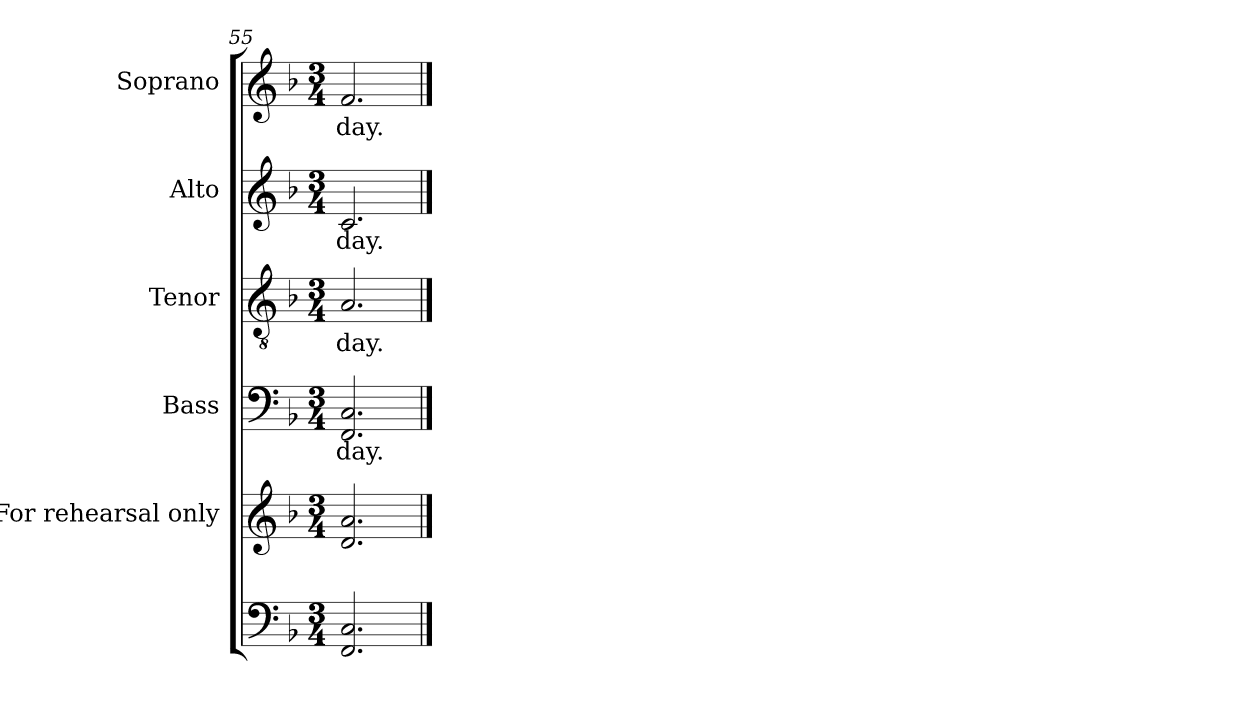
**kern	**kern	**kern	**text	**kern	**text	**kern	**text	**kern	**text
*part6	*part5	*part4	*part4	*part3	*part3	*part2	*part2	*part1	*part1
*staff6	*staff5	*staff4	*staff4	*staff3	*staff3	*staff2	*staff2	*staff1	*staff1
*	*I"For  rehearsal  only	*I"Bass	*	*I"Tenor	*	*I"Alto	*	*I"Soprano	*
*	*	*I'B	*	*I'T	*	*I'A	*	*I'S	*
*clefF4	*clefG2	*clefF4	*	*clefGv2	*	*clefG2	*	*clefG2	*
*	*	*	*	*ITrd7c12	*	*	*	*	*
*k[b-]	*k[b-]	*k[b-]	*	*k[b-]	*	*k[b-]	*	*k[b-]	*
*F:	*F:	*F:	*	*F:	*	*F:	*	*F:	*
*M3/4	*M3/4	*M3/4	*	*M3/4	*	*M3/4	*	*M3/4	*
=55	=55	=55	=55	=55	=55	=55	=55	=55	=55
*^	*	*	*	*	*	*	*	*	*
!	!	!	!	!LO:LY:b:color=#000000	!	!	!	!	!	!
!	!	!	!	!	!	!LO:LY:b:color=#000000	!	!	!	!
!	!	!	!	!	!	!	!	!LO:LY:b:color=#000000	!	!
!	!	!	!	!	!	!	!	!	!	!LO:LY:b:color=#000000
2.ryy	2.FFi/ 2.Ci	2.di/ 2.ai	2.FFi/ 2.Ci	day.	2.AAi/	day.	2.ci/	day.	2.fi/	day.
*v	*v	*	*	*	*	*	*	*	*	*
==	==	==	==	==	==	==	==	==	==
*-	*-	*-	*-	*-	*-	*-	*-	*-	*-
